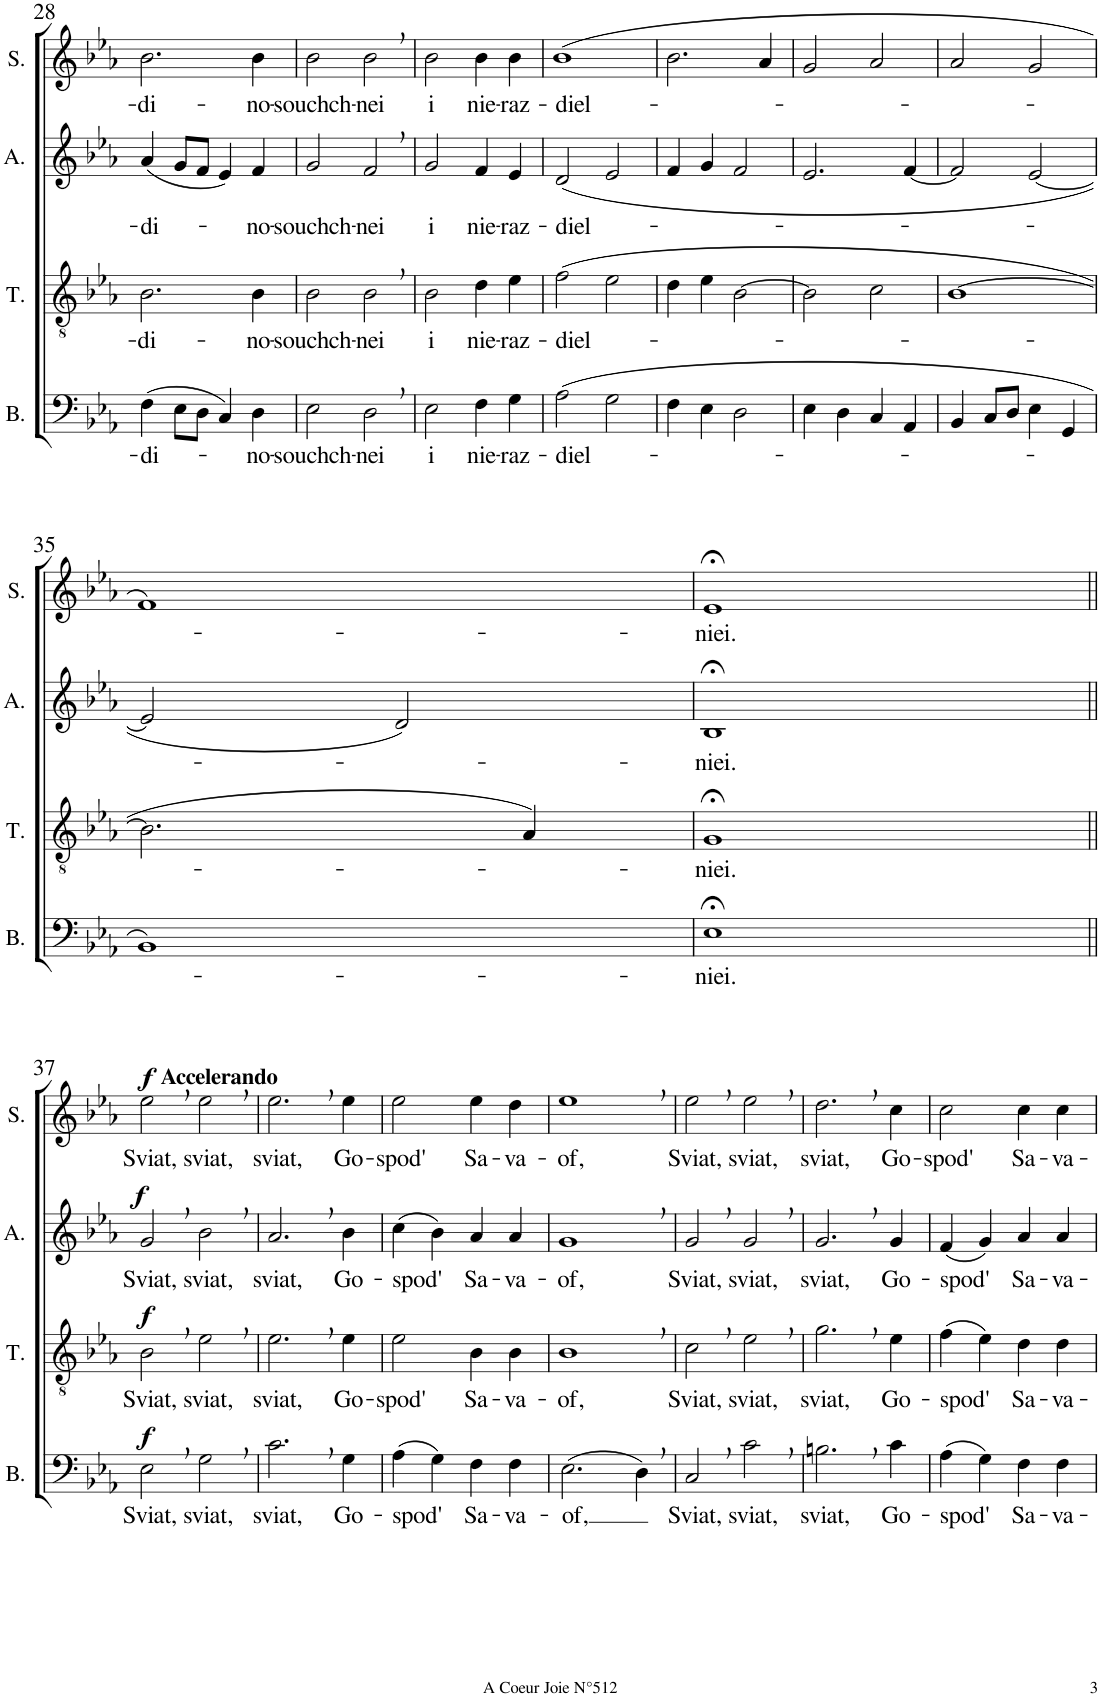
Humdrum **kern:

**kern	**text	**dynam	**kern	**text	**dynam	**kern	**text	**dynam	**kern	**text	**dynam
*part4	*part4	*part4	*part3	*part3	*part3	*part2	*part2	*part2	*part1	*part1	*part1
*staff4	*staff4	*staff4	*staff3	*staff3	*staff3	*staff2	*staff2	*staff2	*staff1	*staff1	*staff1
*I"Bass	*	*	*I"Tenor	*	*	*I"Alto	*	*	*I"Soprano	*	*
*I'B.	*	*	*I'T.	*	*	*I'A.	*	*	*I'S.	*	*
!!LO:PB:g=z
*clefF4	*	*	*clefGv2	*	*	*clefG2	*	*	*clefG2	*	*
*k[b-e-a-]	*	*	*k[b-e-a-]	*	*	*k[b-e-a-]	*	*	*k[b-e-a-]	*	*
*M4/4	*	*	*M4/4	*	*	*M4/4	*	*	*M4/4	*	*
*met(c|)	*	*	*met(c|)	*	*	*met(c|)	*	*	*met(c|)	*	*
=28	=28	=28	=28	=28	=28	=28	=28	=28	=28	=28	=28
!	!LO:LY:b	!	!	!LO:LY:b	!	!	!LO:LY:b	!	!	!LO:LY:b	!
(4F\	-di-	.	2.B-\	-di-	.	(4a-/	-di-	.	2.b-\	-di-	.
8E-\L	.	.	.	.	.	8g/L	.	.	.	.	.
8D\J	.	.	.	.	.	8f/J	.	.	.	.	.
4C/)	.	.	.	.	.	4e-/)	.	.	.	.	.
!	!LO:LY:b	!	!	!LO:LY:b	!	!	!LO:LY:b	!	!	!LO:LY:b	!
4D\	-no-	.	4B-\	-no-	.	4f/	-no-	.	4b-\	-no-	.
=29	=29	=29	=29	=29	=29	=29	=29	=29	=29	=29	=29
!	!LO:LY:b	!	!	!LO:LY:b	!	!	!LO:LY:b	!	!	!LO:LY:b	!
2E-\	-souchch-	.	2B-\	-souchch-	.	2g/	-souchch-	.	2b-\	-souchch-	.
!	!LO:LY:b	!	!	!LO:LY:b	!	!	!LO:LY:b	!	!	!LO:LY:b	!
2D,\	-nei	.	2B-,\	-nei	.	2f,/	-nei	.	2b-,\	-nei	.
=30	=30	=30	=30	=30	=30	=30	=30	=30	=30	=30	=30
!	!LO:LY:b	!	!	!LO:LY:b	!	!	!LO:LY:b	!	!	!LO:LY:b	!
2E-\	i	.	2B-\	i	.	2g/	i	.	2b-\	i	.
!	!LO:LY:b	!	!	!LO:LY:b	!	!	!LO:LY:b	!	!	!LO:LY:b	!
4F\	nie-	.	4d\	nie-	.	4f/	nie-	.	4b-\	nie-	.
!	!LO:LY:b	!	!	!LO:LY:b	!	!	!LO:LY:b	!	!	!LO:LY:b	!
4G\	-raz-	.	4e-\	-raz-	.	4e-/	-raz-	.	4b-\	-raz-	.
=31	=31	=31	=31	=31	=31	=31	=31	=31	=31	=31	=31
!	!LO:LY:b	!	!	!LO:LY:b	!	!	!LO:LY:b	!	!	!LO:LY:b	!
(2A-\	-diel-	.	(2f\	-diel-	.	(2d/	-diel-	.	(1b-	-diel-	.
2G\	.	.	2e-\	.	.	2e-/	.	.	.	.	.
=32	=32	=32	=32	=32	=32	=32	=32	=32	=32	=32	=32
4F\	.	.	4d\	.	.	4f/	.	.	2.b-\	.	.
4E-\	.	.	4e-\	.	.	4g/	.	.	.	.	.
2D\	.	.	[2B-\	.	.	2f/	.	.	.	.	.
.	.	.	.	.	.	.	.	.	4a-/	.	.
=33	=33	=33	=33	=33	=33	=33	=33	=33	=33	=33	=33
4E-\	.	.	2B-\]	.	.	2.e-/	.	.	2g/	.	.
4D\	.	.	.	.	.	.	.	.	.	.	.
4C/	.	.	2c\	.	.	.	.	.	2a-/	.	.
4AA-/	.	.	.	.	.	[4f/	.	.	.	.	.
=34	=34	=34	=34	=34	=34	=34	=34	=34	=34	=34	=34
4BB-/	.	.	[1B-	.	.	2f/]	.	.	2a-/	.	.
8C/L	.	.	.	.	.	.	.	.	.	.	.
8D/J	.	.	.	.	.	.	.	.	.	.	.
4E-\	.	.	.	.	.	[2e-/	.	.	2g/	.	.
4GG/	.	.	.	.	.	.	.	.	.	.	.
!!LO:LB:g=z
=35	=35	=35	=35	=35	=35	=35	=35	=35	=35	=35	=35
1BB-)	.	.	2.B-\]	.	.	2e-/]	.	.	1f)	.	.
.	.	.	.	.	.	2d/)	.	.	.	.	.
.	.	.	4A-/)	.	.	.	.	.	.	.	.
=36	=36	=36	=36	=36	=36	=36	=36	=36	=36	=36	=36
!	!LO:LY:b	!	!	!LO:LY:b	!	!	!LO:LY:b	!	!	!LO:LY:b	!
1E-;<	-niei.	.	1G;<	-niei.	.	1B-;<	-niei.	.	1e-;<	-niei.	.
!!LO:LB:g=z
=37||	=37||	=37||	=37||	=37||	=37||	=37||	=37||	=37||	=37||	=37||	=37||
!	!	!	!	!	!	!	!	!	!LO:TX:a:B:t=Accelerando	!	!
!	!LO:LY:b	!LO:DY:a	!	!LO:LY:b	!LO:DY:a	!	!LO:LY:b	!LO:DY:a	!	!LO:LY:b	!LO:DY:a
2E-,\	Sviat,	f	2B-,\	Sviat,	f	2g,/	Sviat,	f	2ee-,\	Sviat,	f
!	!LO:LY:b	!	!	!LO:LY:b	!	!	!LO:LY:b	!	!	!LO:LY:b	!
2G,\	sviat,	.	2e-,\	sviat,	.	2b-,\	sviat,	.	2ee-,\	sviat,	.
=38	=38	=38	=38	=38	=38	=38	=38	=38	=38	=38	=38
!	!LO:LY:b	!	!	!LO:LY:b	!	!	!LO:LY:b	!	!	!LO:LY:b	!
2.c,\	sviat,	.	2.e-,\	sviat,	.	2.a-,/	sviat,	.	2.ee-,\	sviat,	.
!	!LO:LY:b	!	!	!LO:LY:b	!	!	!LO:LY:b	!	!	!LO:LY:b	!
4G\	Go-	.	4e-\	Go-	.	4b-\	Go-	.	4ee-\	Go-	.
=39	=39	=39	=39	=39	=39	=39	=39	=39	=39	=39	=39
!	!LO:LY:b	!	!	!LO:LY:b	!	!	!LO:LY:b	!	!	!LO:LY:b	!
(4A-\	-spod'	.	2e-\	-spod'	.	(4cc\	-spod'	.	2ee-\	-spod'	.
4G\)	.	.	.	.	.	4b-\)	.	.	.	.	.
!	!LO:LY:b	!	!	!LO:LY:b	!	!	!LO:LY:b	!	!	!LO:LY:b	!
4F\	Sa-	.	4B-\	Sa-	.	4a-/	Sa-	.	4ee-\	Sa-	.
!	!LO:LY:b	!	!	!LO:LY:b	!	!	!LO:LY:b	!	!	!LO:LY:b	!
4F\	-va-	.	4B-\	-va-	.	4a-/	-va-	.	4dd\	-va-	.
=40	=40	=40	=40	=40	=40	=40	=40	=40	=40	=40	=40
!	!LO:LY:b	!	!	!LO:LY:b	!	!	!LO:LY:b	!	!	!LO:LY:b	!
(2.E-\	-of,	.	1B-,	-of,	.	1g,	-of,	.	1ee-,	-of,	.
4D,\)	.	.	.	.	.	.	.	.	.	.	.
=41	=41	=41	=41	=41	=41	=41	=41	=41	=41	=41	=41
!	!LO:LY:b	!	!	!LO:LY:b	!	!	!LO:LY:b	!	!	!LO:LY:b	!
2C,/	Sviat,	.	2c,\	Sviat,	.	2g,/	Sviat,	.	2ee-,\	Sviat,	.
!	!LO:LY:b	!	!	!LO:LY:b	!	!	!LO:LY:b	!	!	!LO:LY:b	!
2c,\	sviat,	.	2e-,\	sviat,	.	2g,/	sviat,	.	2ee-,\	sviat,	.
=42	=42	=42	=42	=42	=42	=42	=42	=42	=42	=42	=42
!	!LO:LY:b	!	!	!LO:LY:b	!	!	!LO:LY:b	!	!	!LO:LY:b	!
2.Bn,\	sviat,	.	2.g,\	sviat,	.	2.g,/	sviat,	.	2.dd,\	sviat,	.
!	!LO:LY:b	!	!	!LO:LY:b	!	!	!LO:LY:b	!	!	!LO:LY:b	!
4c\	Go-	.	4e-\	Go-	.	4g/	Go-	.	4cc\	Go-	.
=43	=43	=43	=43	=43	=43	=43	=43	=43	=43	=43	=43
!	!LO:LY:b	!	!	!LO:LY:b	!	!	!LO:LY:b	!	!	!LO:LY:b	!
(4A-\	-spod'	.	(4f\	-spod'	.	(4f/	-spod'	.	2cc\	-spod'	.
4G\)	.	.	4e-\)	.	.	4g/)	.	.	.	.	.
!	!LO:LY:b	!	!	!LO:LY:b	!	!	!LO:LY:b	!	!	!LO:LY:b	!
4F\	Sa-	.	4d\	Sa-	.	4a-/	Sa-	.	4cc\	Sa-	.
!	!LO:LY:b	!	!	!LO:LY:b	!	!	!LO:LY:b	!	!	!LO:LY:b	!
4F\	-va-	.	4d\	-va-	.	4a-/	-va-	.	4cc\	-va-	.
=	=	=	=	=	=	=	=	=	=	=	=
*-	*-	*-	*-	*-	*-	*-	*-	*-	*-	*-	*-
